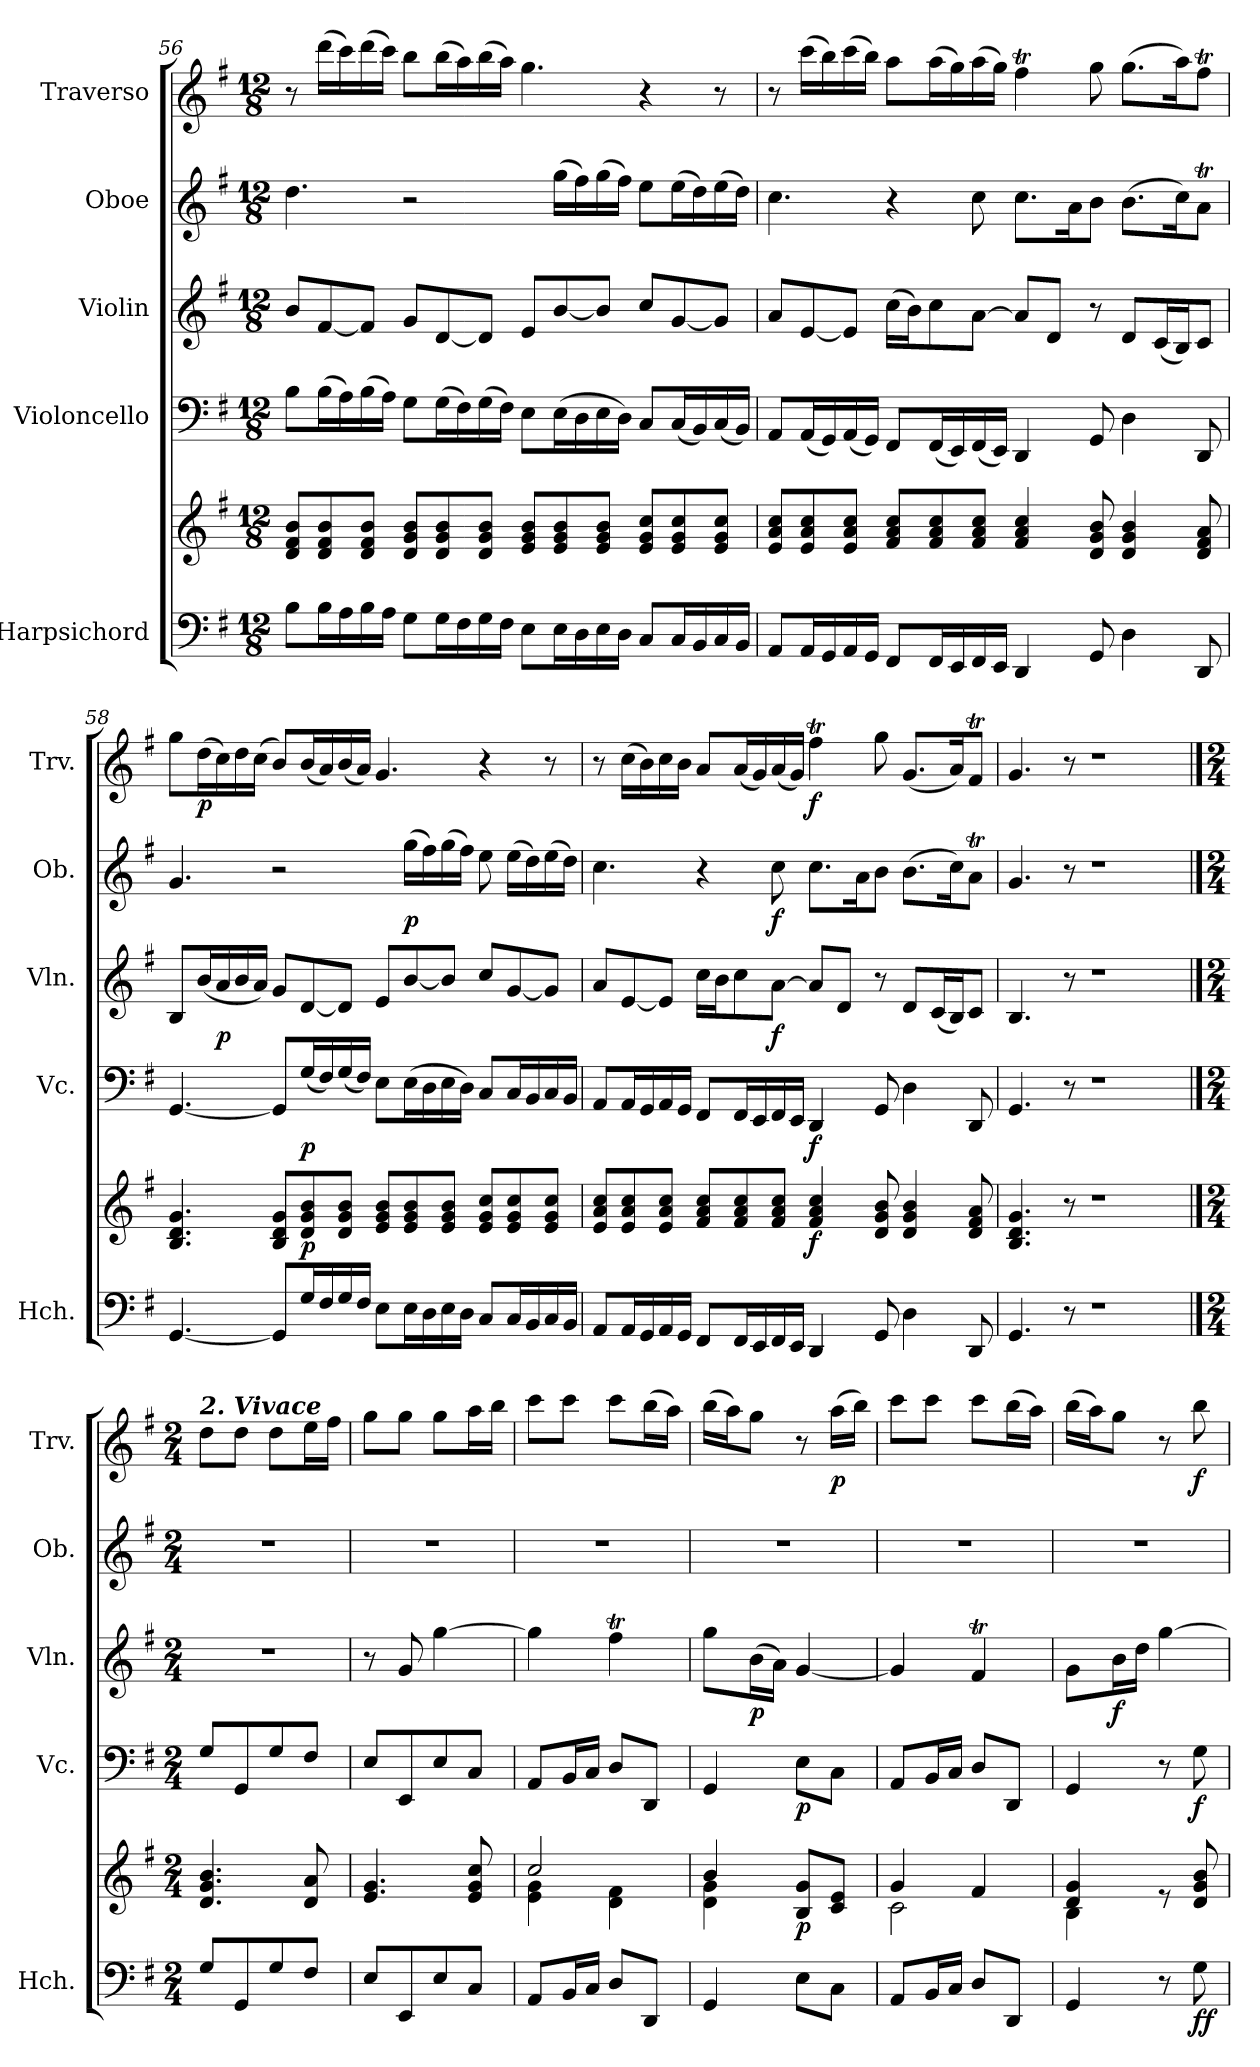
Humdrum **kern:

**kern	**kern	**dynam	**kern	**dynam	**kern	**dynam	**kern	**dynam	**kern	**dynam
*part5	*part5	*part5	*part4	*part4	*part3	*part3	*part2	*part2	*part1	*part1
*staff6	*staff5	*staff5/6	*staff4	*staff4	*staff3	*staff3	*staff2	*staff2	*staff1	*staff1
*I"Harpsichord	*	*	*I"Violoncello	*	*I"Violin	*	*I"Oboe	*	*I"Traverso	*
*I'Hch.	*	*	*I'Vc.	*	*I'Vln.	*	*I'Ob.	*	*I'Trv.	*
*clefF4	*clefG2	*	*clefF4	*	*clefG2	*	*clefG2	*	*clefG2	*
*k[f#]	*k[f#]	*	*k[f#]	*	*k[f#]	*	*k[f#]	*	*k[f#]	*
*M12/8	*M12/8	*	*M12/8	*	*M12/8	*	*M12/8	*	*M12/8	*
=56	=56	=56	=56	=56	=56	=56	=56	=56	=56	=56
8B\L	8d/ 8f#/ 8b/L	.	8B\L	.	8b/L	.	4.dd\	.	8r	.
16B\L	8d/ 8f#/ 8b/	.	(16B\L	.	[8f#/	.	.	.	(16ddd\LL	.
16A\	.	.	16A\)	.	.	.	.	.	16ccc\)	.
16B\	8d/ 8f#/ 8b/J	.	(16B\	.	8f#/J]	.	.	.	(16ddd\	.
16A\JJ	.	.	16A\JJ)	.	.	.	.	.	16ccc\JJ)	.
8G\L	8d/ 8g/ 8b/L	.	8G\L	.	8g/L	.	2r	.	8bb\L	.
16G\L	8d/ 8g/ 8b/	.	(16G\L	.	[8d/	.	.	.	(16bb\L	.
16F#\	.	.	16F#\)	.	.	.	.	.	16aa\)	.
16G\	8d/ 8g/ 8b/J	.	(16G\	.	8d/J]	.	.	.	(16bb\	.
16F#\JJ	.	.	16F#\JJ)	.	.	.	.	.	16aa\JJ)	.
8E\L	8e/ 8g/ 8b/L	.	8E\L	.	8e/L	.	.	.	4.gg\	.
16E\L	8e/ 8g/ 8b/	.	(16E\L	.	[8b/	.	(16gg\LL	.	.	.
16D\	.	.	16D\	.	.	.	16ff#\)	.	.	.
16E\	8e/ 8g/ 8b/J	.	16E\	.	8b/J]	.	(16gg\	.	.	.
16D\JJ	.	.	16D\JJ)	.	.	.	16ff#\JJ)	.	.	.
8C/L	8e/ 8g/ 8cc/L	.	8C/L	.	8cc/L	.	8ee\L	.	4r	.
16C/L	8e/ 8g/ 8cc/	.	(16C/L	.	[8g/	.	(16ee\L	.	.	.
16BB/	.	.	16BB/)	.	.	.	16dd\)	.	.	.
16C/	8e/ 8g/ 8cc/J	.	(16C/	.	8g/J]	.	(16ee\	.	8r	.
16BB/JJ	.	.	16BB/JJ)	.	.	.	16dd\JJ)	.	.	.
!!LO:LB:g=z
=57	=57	=57	=57	=57	=57	=57	=57	=57	=57	=57
8AA/L	8e/ 8a/ 8cc/L	.	8AA/L	.	8a/L	.	4.cc\	.	8r	.
16AA/L	8e/ 8a/ 8cc/	.	(16AA/L	.	[8e/	.	.	.	(16ccc\LL	.
16GG/	.	.	16GG/)	.	.	.	.	.	16bb\)	.
16AA/	8e/ 8a/ 8cc/J	.	(16AA/	.	8e/J]	.	.	.	(16ccc\	.
16GG/JJ	.	.	16GG/JJ)	.	.	.	.	.	16bb\JJ)	.
8FF#/L	8f#/ 8a/ 8cc/L	.	8FF#/L	.	(16cc\LL	.	4r	.	8aa\L	.
.	.	.	.	.	16b\J)	.	.	.	.	.
16FF#/L	8f#/ 8a/ 8cc/	.	(16FF#/L	.	8cc\	.	.	.	(16aa\L	.
16EE/	.	.	16EE/)	.	.	.	.	.	16gg\)	.
16FF#/	8f#/ 8a/ 8cc/J	.	(16FF#/	.	[8a\J	.	8cc\	.	(16aa\	.
16EE/JJ	.	.	16EE/JJ)	.	.	.	.	.	16gg\JJ)	.
4DD/	4f#/ 4a/ 4cc/	.	4DD/	.	8a/L]	.	8.cc\L	.	4ff#t\	.
.	.	.	.	.	8d/J	.	.	.	.	.
.	.	.	.	.	.	.	16a\K	.	.	.
8GG/	8d/ 8g/ 8b/	.	8GG/	.	8r	.	8b\J	.	8gg\	.
4D\	4d/ 4g/ 4b/	.	4D\	.	8d/L	.	(8.b\L	.	(8.gg\L	.
.	.	.	.	.	(16c/L	.	.	.	.	.
.	.	.	.	.	16B/J)	.	16cc\K)	.	16aa\K)	.
8DD/	8d/ 8f#/ 8a/	.	8DD/	.	8c/J	.	8aT\J	.	8ff#t\J	.
=58	=58	=58	=58	=58	=58	=58	=58	=58	=58	=58
[4.GG/	4.B/ 4.d/ 4.g/	.	[4.GG/	.	8B/L	.	4.g/	.	8gg\L	.
!	!	!	!	!	!	!	!	!	!	!LO:DY:b
.	.	.	.	.	(16b/L	.	.	.	(16dd\L	p
!	!	!	!	!	!	!LO:DY:b	!	!	!	!
.	.	.	.	.	16a/	p	.	.	16cc\)	.
.	.	.	.	.	16b/	.	.	.	16dd\	.
.	.	.	.	.	16a/JJ)	.	.	.	(16cc\JJ	.
8GG/L]	8B/ 8d/ 8g/L	.	8GG/L]	.	8g/L	.	2r	.	8b/L)	.
!	!	!LO:DY:b	!	!LO:DY:b	!	!	!	!	!	!
16G/L	8d/ 8g/ 8b/	p	(16G/L	p	[8d/	.	.	.	(16b/L	.
16F#/	.	.	16F#/)	.	.	.	.	.	16a/)	.
16G/	8d/ 8g/ 8b/J	.	(16G/	.	8d/J]	.	.	.	(16b/	.
16F#/JJ	.	.	16F#/JJ)	.	.	.	.	.	16a/JJ)	.
8E\L	8e/ 8g/ 8b/L	.	8E\L	.	8e/L	.	.	.	4.g/	.
!	!	!	!	!	!	!	!	!LO:DY:b	!	!
16E\L	8e/ 8g/ 8b/	.	(16E\L	.	[8b/	.	(16gg\LL	p	.	.
16D\	.	.	16D\	.	.	.	16ff#\)	.	.	.
16E\	8e/ 8g/ 8b/J	.	16E\	.	8b/J]	.	(16gg\	.	.	.
16D\JJ	.	.	16D\JJ)	.	.	.	16ff#\JJ)	.	.	.
8C/L	8e/ 8g/ 8cc/L	.	8C/L	.	8cc/L	.	8ee\	.	4r	.
16C/L	8e/ 8g/ 8cc/	.	16C/L	.	[8g/	.	(16ee\LL	.	.	.
16BB/	.	.	16BB/	.	.	.	16dd\)	.	.	.
16C/	8e/ 8g/ 8cc/J	.	16C/	.	8g/J]	.	(16ee\	.	8r	.
16BB/JJ	.	.	16BB/JJ	.	.	.	16dd\JJ)	.	.	.
=59	=59	=59	=59	=59	=59	=59	=59	=59	=59	=59
8AA/L	8e/ 8a/ 8cc/L	.	8AA/L	.	8a/L	.	4.cc\	.	8r	.
16AA/L	8e/ 8a/ 8cc/	.	16AA/L	.	[8e/	.	.	.	(16cc\LL	.
16GG/	.	.	16GG/	.	.	.	.	.	16b\)	.
16AA/	8e/ 8a/ 8cc/J	.	16AA/	.	8e/J]	.	.	.	16cc\	.
16GG/JJ	.	.	16GG/JJ	.	.	.	.	.	16b\JJ	.
8FF#/L	8f#/ 8a/ 8cc/L	.	8FF#/L	.	16cc\LL	.	4r	.	8a/L	.
.	.	.	.	.	16b\J	.	.	.	.	.
16FF#/L	8f#/ 8a/ 8cc/	.	16FF#/L	.	8cc\	.	.	.	(16a/L	.
16EE/	.	.	16EE/	.	.	.	.	.	16g/)	.
!	!	!	!	!	!	!LO:DY:b	!	!LO:DY:b	!	!
16FF#/	8f#/ 8a/ 8cc/J	.	16FF#/	.	[8a\J	f	8cc\	f	(16a/	.
16EE/JJ	.	.	16EE/JJ	.	.	.	.	.	16g/JJ)	.
!	!	!LO:DY:b	!	!LO:DY:b	!	!	!	!	!	!LO:DY:b
4DD/	4f#/ 4a/ 4cc/	f	4DD/	f	8a/L]	.	8.cc\L	.	4ff#t\	f
.	.	.	.	.	8d/J	.	.	.	.	.
.	.	.	.	.	.	.	16a\K	.	.	.
8GG/	8d/ 8g/ 8b/	.	8GG/	.	8r	.	8b\J	.	8gg\	.
4D\	4d/ 4g/ 4b/	.	4D\	.	8d/L	.	(8.b\L	.	(8.g/L	.
.	.	.	.	.	(16c/L	.	.	.	.	.
.	.	.	.	.	16B/J)	.	16cc\K)	.	16a/K)	.
8DD/	8d/ 8f#/ 8a/	.	8DD/	.	8c/J	.	8aT\J	.	8f#t/J	.
=60	=60	=60	=60	=60	=60	=60	=60	=60	=60	=60
4.GG/	4.B/ 4.d/ 4.g/	.	4.GG/	.	4.B/	.	4.g/	.	4.g/	.
8r	8r	.	8r	.	8r	.	8r	.	8r	.
1r	1r	.	1r	.	1r	.	1r	.	1r	.
!!LO:PB:g=z
==61	==61	==61	==61	==61	==61	==61	==61	==61	==61	==61
*M2/4	*M2/4	*	*M2/4	*	*M2/4	*	*M2/4	*	*M2/4	*
*	*	*	*	*	*	*	*	*	*MM120	*
!	!	!	!	!	!	!	!	!	!LO:TX:a:Bi:t=2. Vivace	!
8G/L	4.d/ 4.g/ 4.b/	.	8G/L	.	2r	.	2r	.	8dd\L	.
8GG/	.	.	8GG/	.	.	.	.	.	8dd\J	.
8G/	.	.	8G/	.	.	.	.	.	8dd\L	.
8F#/J	8d/ 8a/	.	8F#/J	.	.	.	.	.	16ee\L	.
.	.	.	.	.	.	.	.	.	16ff#\JJ	.
=62	=62	=62	=62	=62	=62	=62	=62	=62	=62	=62
8E/L	4.e/ 4.g/	.	8E/L	.	8r	.	2r	.	8gg\L	.
8EE/	.	.	8EE/	.	8g/	.	.	.	8gg\J	.
8E/	.	.	8E/	.	[4gg\	.	.	.	8gg\L	.
8C/J	8e/ 8g/ 8cc/	.	8C/J	.	.	.	.	.	16aa\L	.
.	.	.	.	.	.	.	.	.	16bb\JJ	.
=63	=63	=63	=63	=63	=63	=63	=63	=63	=63	=63
*	*^	*	*	*	*	*	*	*	*	*
8AA/L	2cc/	4e\ 4g\	.	8AA/L	.	4gg\]	.	2r	.	8ccc\L	.
16BB/L	.	.	.	16BB/L	.	.	.	.	.	8ccc\J	.
16C/JJ	.	.	.	16C/JJ	.	.	.	.	.	.	.
8D/L	.	4d\ 4f#\	.	8D/L	.	4ff#t\	.	.	.	8ccc\L	.
8DD/J	.	.	.	8DD/J	.	.	.	.	.	(16bb\L	.
.	.	.	.	.	.	.	.	.	.	16aa\JJ)	.
=64	=64	=64	=64	=64	=64	=64	=64	=64	=64	=64	=64
4GG/	4b/	4d\ 4g\	.	4GG/	.	8gg\L	.	2r	.	(16bb\LL	.
.	.	.	.	.	.	.	.	.	.	16aa\J)	.
!	!	!	!	!	!	!	!LO:DY:b	!	!	!	!
.	.	.	.	.	.	(16b\L	p	.	.	8gg\J	.
.	.	.	.	.	.	16a\JJ)	.	.	.	.	.
!	!	!	!LO:DY:b	!	!LO:DY:b	!	!	!	!	!	!
8E\L	8B/ 8g/L	4ryy	p	8E\L	p	[4g/	.	.	.	8r	.
!	!	!	!	!	!	!	!	!	!	!	!LO:DY:b
8C\J	8c/ 8e/J	.	.	8C\J	.	.	.	.	.	(16aa\LL	p
.	.	.	.	.	.	.	.	.	.	16bb\JJ)	.
=65	=65	=65	=65	=65	=65	=65	=65	=65	=65	=65	=65
8AA/L	4g/	2c\	.	8AA/L	.	4g/]	.	2r	.	8ccc\L	.
16BB/L	.	.	.	16BB/L	.	.	.	.	.	8ccc\J	.
16C/JJ	.	.	.	16C/JJ	.	.	.	.	.	.	.
8D/L	4f#/	.	.	8D/L	.	4f#t/	.	.	.	8ccc\L	.
8DD/J	.	.	.	8DD/J	.	.	.	.	.	(16bb\L	.
.	.	.	.	.	.	.	.	.	.	16aa\JJ)	.
=66	=66	=66	=66	=66	=66	=66	=66	=66	=66	=66	=66
4GG/	4d/ 4g/	4B\	.	4GG/	.	8g\L	.	2r	.	(16bb\LL	.
.	.	.	.	.	.	.	.	.	.	16aa\J)	.
!	!	!	!	!	!	!	!LO:DY:b	!	!	!	!
.	.	.	.	.	.	16b\L	f	.	.	8gg\J	.
.	.	.	.	.	.	16dd\JJ	.	.	.	.	.
8r	8re	4ryy	.	8r	.	[4gg\	.	.	.	8r	.
!	!	!	!LO:DY:b=2	!	!	!	!	!	!	!	!
!	!	!	!LO:DY:n=1:b	!	!LO:DY:b	!	!	!	!	!	!LO:DY:b
8G\	8d/ 8g/ 8b/	.	f f	8G\	f	.	.	.	.	8bb\	f
*	*v	*v	*	*	*	*	*	*	*	*	*
=	=	=	=	=	=	=	=	=	=	=
*-	*-	*-	*-	*-	*-	*-	*-	*-	*-	*-
